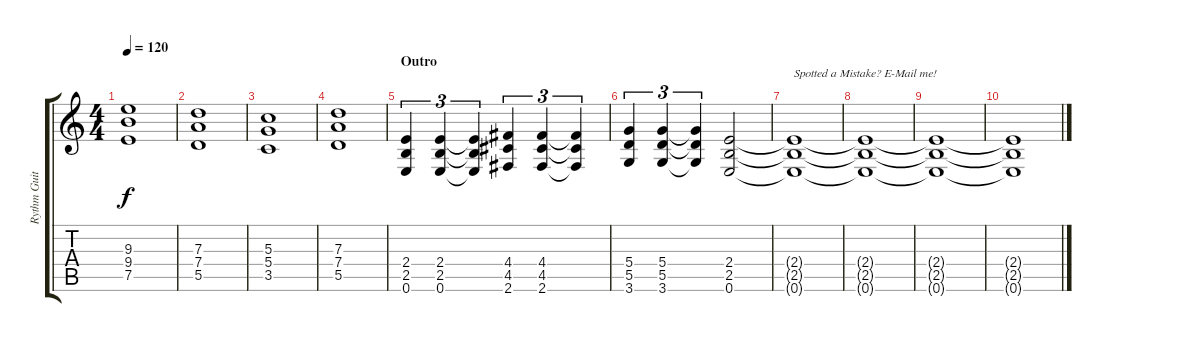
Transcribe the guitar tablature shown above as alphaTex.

\track ("Rythm Guitar" "Rythm Guit") {instrument distortionguitar}
\staff {score tabs}
\tuning (E4 B3 G3 D3 A2 E2) {hide}
\ts (4 4)
\tempo 120
\clef g2
\ks c
(9.3 9.4 7.5).1{dy f} |
(7.3 7.4 5.5).1 |
(5.3 5.4 3.5).1 |
(7.3 7.4 5.5).1 |
\section ("" "Outro")
(2.4 2.5 0.6).4{tu (3 2)} (2.4 2.5 0.6).4{tu (3 2)} (2.4{t} 2.5{t} 0.6{t}).4{tu (3 2)} (4.4 4.5 2.6).4{tu (3 2)} (4.4 4.5 2.6).4{tu (3 2)} (4.4{t} 4.5{t} 2.6{t}).4{tu (3 2)} |
(5.4 5.5 3.6).4{tu (3 2)} (5.4 5.5 3.6).4{tu (3 2)} (5.4{t} 5.5{t} 3.6{t}).4{tu (3 2)} (2.4 2.5 0.6).2 |
(2.4{t} 2.5{t} 0.6{t}).1{txt "Spotted a Mistake? E-Mail me!"} |
(2.4{t} 2.5{t} 0.6{t}).1 |
(2.4{t} 2.5{t} 0.6{t}).1 |
(2.4{t} 2.5{t} 0.6{t}).1
